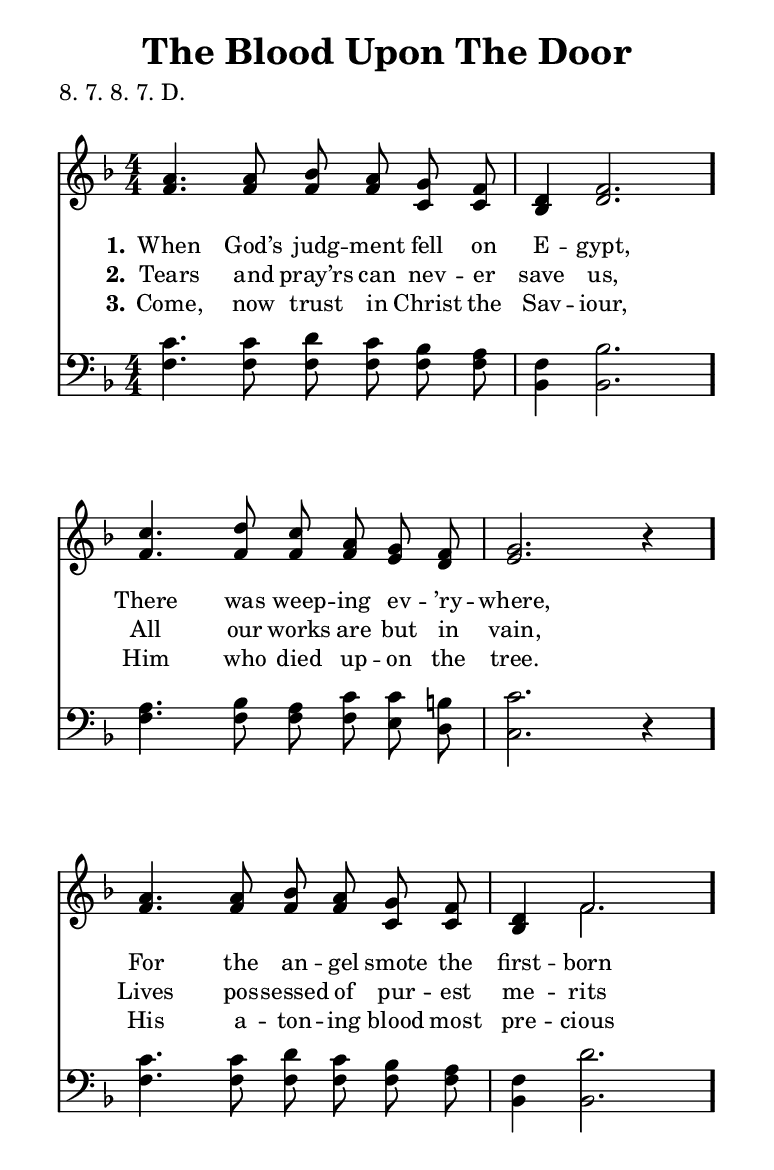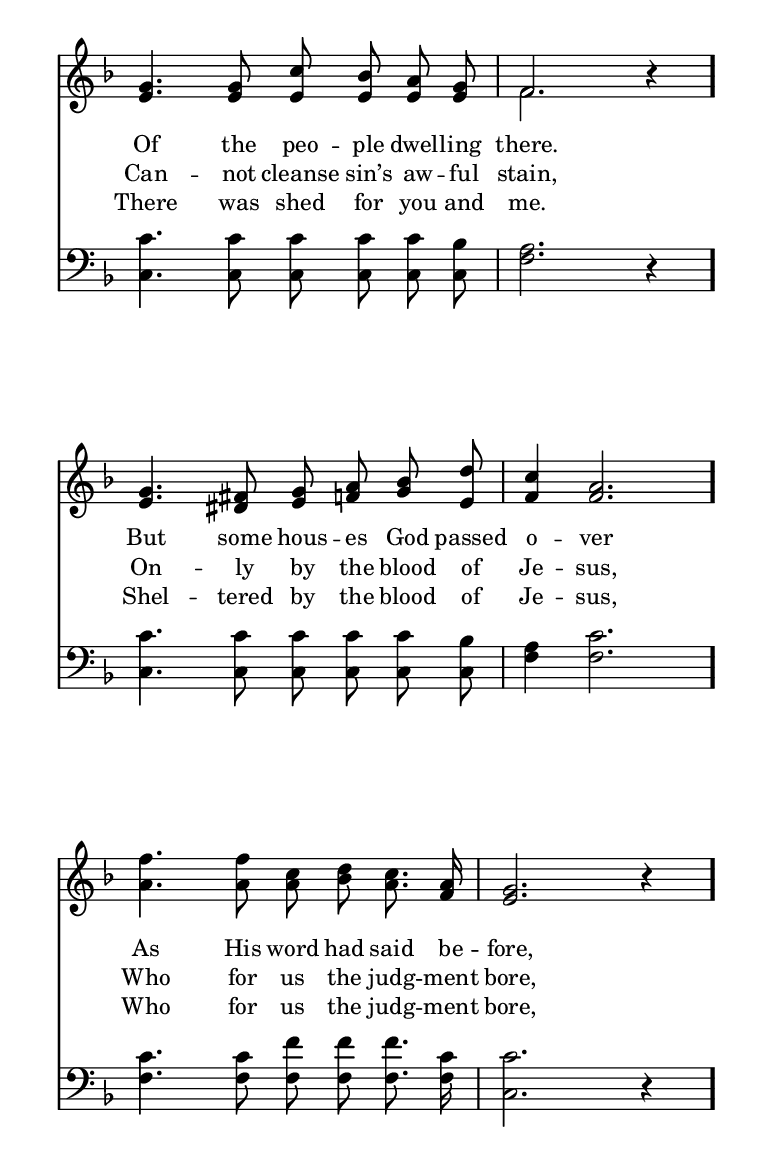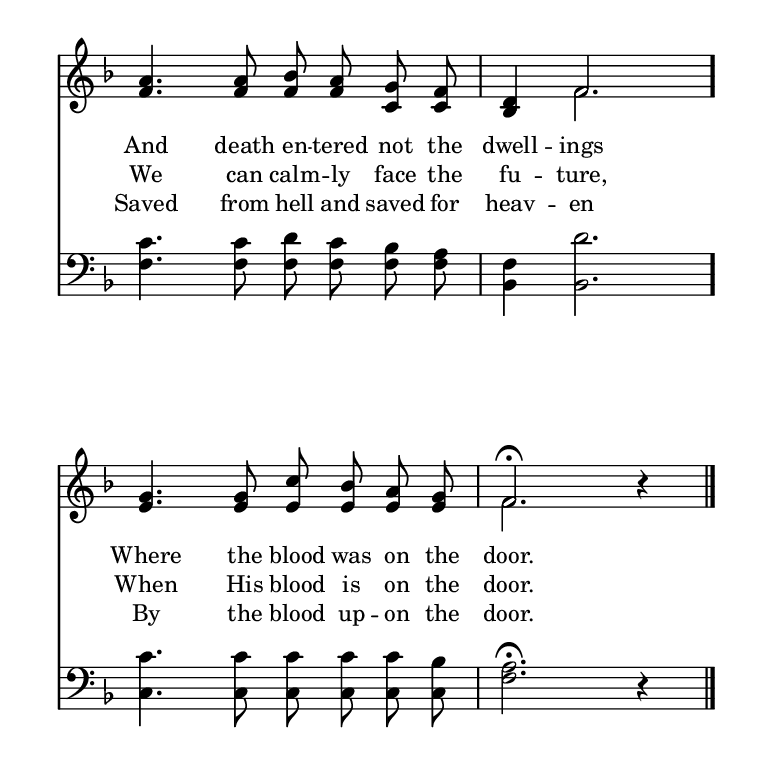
\include "common/global.ily"
\paper {
  \include "common/paper.ily"
  %ragged-bottom = ##t
  %ragged-last-bottom = ##t
  %systems-per-page = ##f
  %page-count = ##f
}

\header{
  hymnnumber = "119"
  title = "The Blood Upon The Door"
  tunename = "Otter Lake"
  meter = "8. 7. 8. 7. D."
  %poet = ""
  %composer = ""
  %copyright = ""
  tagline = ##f
}

% for fermata in MIDI
ta = { \tempo 4=80 }
tb = { \tempo 4=40 }

patternAA = { c4. c8 c8 c8 c8 c8 | c4 c2. }
patternAB = { c4. c8 c8 c8 c8 c8 | c2. c4 }
patternAC = { c4. c8 c8 c8 c8. c16 | c2. c4 }
patternAD = { c4. c8 c8 c8 c8 c8 | \ta c2. \tb c4 }

global = {
  \include "common/overrides.ily"
  \override Staff.TimeSignature.style = #'numbered
  \time 4/4
  \override Score.MetronomeMark.transparent = ##t % hide all fermata changes too
  \ta
  \key f \major
  \autoBeamOff
}

notesSoprano = {
\global
\relative c'' {

  \changePitch \patternAA { a a bes a g f | d f }
  \changePitch \patternAB { c' d c a g f | g r }
  \changePitch \patternAA { a a bes a g f | d f }
  \changePitch \patternAB { g g c bes a g | f r }

  \changePitch \patternAA { g fis g a bes d | c a }
  \changePitch \patternAC { f' f c d c a | g r }
  \changePitch \patternAA { a a bes a g f | d f }
  \changePitch \patternAD { g g c bes a g | f \fermata r }

  \bar "|."

}
}

notesAlto = {
\global
\relative e' {

  \changePitch \patternAA { f f f f c c | bes d }
  \changePitch \patternAB { f f f f e d | e r }
  \changePitch \patternAA { f f f f c c | bes f' }
  \changePitch \patternAB { e e e e e e | f r }

  \changePitch \patternAA { e dis e f g e | f f }
  \changePitch \patternAC { a a a bes a f | e r }
  \changePitch \patternAA { f f f f c c | bes f' }
  \changePitch \patternAD { e e e e e e | f r }

}
}

notesTenor = {
\global
\relative a {

  \changePitch \patternAA { c c d c bes a | f bes }
  \changePitch \patternAB { a bes a c c b! | c r }
  \changePitch \patternAA { c c d c bes a | f d' }
  \changePitch \patternAB { c c c c c bes | a r }

  \changePitch \patternAA { c c c c c bes | a c }
  \changePitch \patternAC { c c f f f c | c r }
  \changePitch \patternAA { c c d c bes a | f d' }
  \changePitch \patternAD { c c c c c bes | a r }

}
}

notesBass = {
\global
\relative f {

  \changePitch \patternAA { f f f f f f | bes, bes }
  \changePitch \patternAB { f' f f f e d | c r }
  \changePitch \patternAA { f f f f f f | bes, bes }
  \changePitch \patternAB { c c c c c c | f r }

  \changePitch \patternAA { c c c c c c | f f }
  \changePitch \patternAC { f f f f f f | c r }
  \changePitch \patternAA { f f f f f f | bes, bes }
  \changePitch \patternAD { c c c c c c | f \fermata r }

}
}

wordsA = \lyricmode {
\set stanza = "1."

When God’s judg -- ment fell on E -- gypt, \bar "."
There was weep -- ing ev -- ’ry -- where, \bar "."
For the an -- gel smote the first -- born \bar "."
Of the peo -- ple dwell -- ing there. \bar "."
But some hous -- es God passed o -- ver \bar "."
As His word had said be -- fore, \bar "."
And death en -- tered not the dwell -- ings \bar "."
Where the blood was on the door. \bar "."

}

wordsB = \lyricmode {
\set stanza = "2."

Tears and pray’rs can nev -- er save us,
All our works are but in vain,
Lives pos -- sessed of pur -- est me -- rits
Can -- not cleanse sin’s aw -- ful stain,
On -- ly by the blood of Je -- sus,
Who for us the judg -- ment bore,
We can calm -- ly face the fu -- ture,
When His blood is on the door.

}

wordsC = \lyricmode {
\set stanza = "3."

Come, now trust in Christ the Sav -- iour,
Him who died up -- on the tree.
His a -- ton -- ing blood most pre -- cious
There was shed for you and me.
Shel -- tered by the blood of Je -- sus,
Who for us the judg -- ment bore,
Saved from hell and saved for heav -- en
By the blood up -- on the door.

}

\score {
  \context ChoirStaff <<
    \context Staff = upper <<
      \set Staff.autoBeaming = ##f
      \set ChoirStaff.systemStartDelimiter = #'SystemStartBar
      \set ChoirStaff.printPartCombineTexts = ##f
      \partcombine #'(2 . 9) \notesSoprano \notesAlto
      \context NullVoice = sopranos { \voiceOne << \notesSoprano >> }
      \context NullVoice = altos { \voiceTwo << \notesAlto >> }
      \context Lyrics = one   \lyricsto sopranos \wordsA
      \context Lyrics = two   \lyricsto sopranos \wordsB
      \context Lyrics = three \lyricsto sopranos \wordsC
    >>
    \context Staff = men <<
      \clef bass
      \set ChoirStaff.printPartCombineTexts = ##f
      \partcombine #'(2 . 9) \notesTenor \notesBass
      \context NullVoice = tenors { \voiceOne << \notesTenor >> }
      \context NullVoice = basses { \voiceTwo << \notesBass >> }
    >>
  >>
  \layout {
    \include "common/layout.ily"
  }
  \midi{
    \include "common/midi.ily"
  }
}

\version "2.19.49"  % necessary for upgrading to future LilyPond versions.

% vi:set et ts=2 sw=2 ai nocindent syntax=lilypond:
